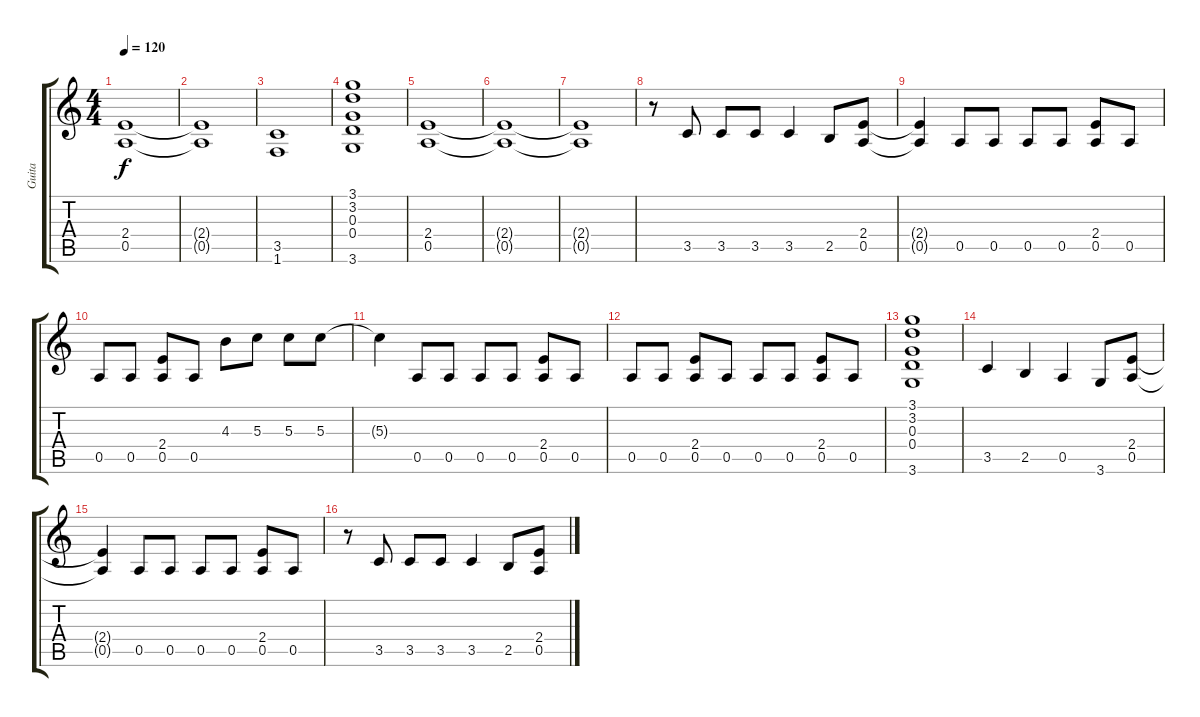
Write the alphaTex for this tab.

\track ("Guita" "Guita") {instrument distortionguitar}
\staff {score tabs}
\tuning (E4 B3 G3 D3 A2 E2) {hide}
\ts (4 4)
\tempo 120
\clef g2
\ks c
(2.4 0.5).1{dy f} |
(2.4{t} 0.5{t}).1 |
(3.5 1.6).1 |
(3.1 3.2 0.3 0.4 3.6).1 |
(2.4 0.5).1 |
(2.4{t} 0.5{t}).1 |
(2.4{t} 0.5{t}).1 |
r.8 3.5.8 3.5.8 3.5.8 3.5.4 2.5.8 (2.4 0.5).8 |
(2.4{t} 0.5{t}).4 0.5.8 0.5.8 0.5.8 0.5.8 (2.4 0.5).8 0.5.8 |
0.5.8 0.5.8 (2.4 0.5).8 0.5.8 4.3.8 5.3.8 5.3.8 5.3.8 |
5.3{t}.4 0.5.8 0.5.8 0.5.8 0.5.8 (2.4 0.5).8 0.5.8 |
0.5.8 0.5.8 (2.4 0.5).8 0.5.8 0.5.8 0.5.8 (2.4 0.5).8 0.5.8 |
(3.1 3.2 0.3 0.4 3.6).1 |
3.5.4 2.5.4 0.5.4 3.6.8 (2.4 0.5).8 |
(2.4{t} 0.5{t}).4 0.5.8 0.5.8 0.5.8 0.5.8 (2.4 0.5).8 0.5.8 |
r.8 3.5.8 3.5.8 3.5.8 3.5.4 2.5.8 (2.4 0.5).8
